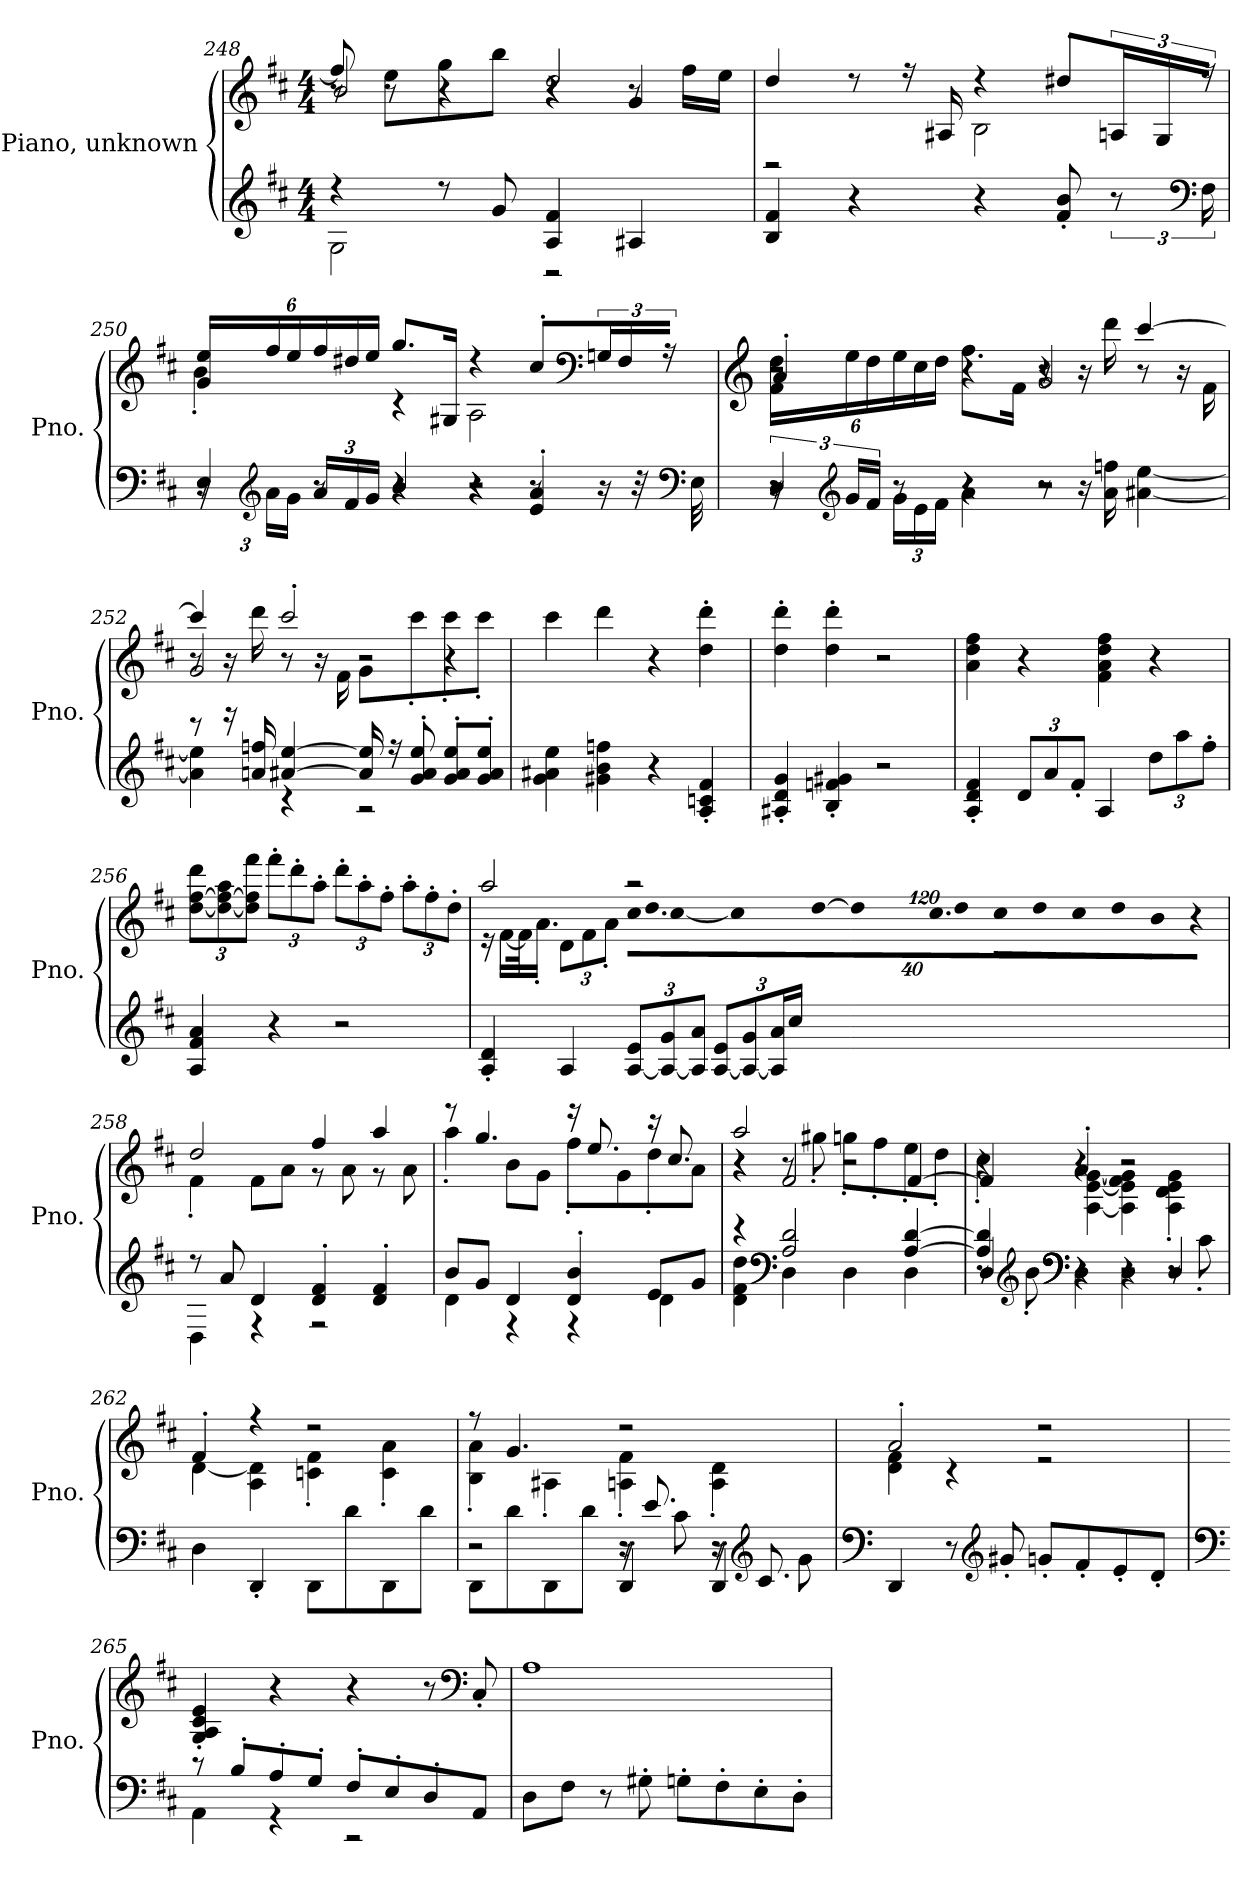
**kern	**kern
*part1	*part1
*staff2	*staff1
*I"Piano, unknown	*
*I'Pno.	*
*clefG2	*clefG2
*k[f#c#]	*k[f#c#]
*M4/4	*M4/4
=248	=248
*^	*^
*	*	*	*^
4r	2G\	8ff#/]	8r	2b/
.	.	8r	8ee\L	.
8r	.	4r	8gg\	.
8g/	.	.	8bb\J	.
4A/ 4f#/	2r	2dd/	4r	4r
4A#X/	.	.	8r	4g/
.	.	.	16ff#\LL	.
.	.	.	16ee\JJ	.
*v	*v	*	*	*
*	*	*v	*v
!!LO:LB:g=z
=249	=249	=249
4B/ 4f#/	4dd/	2r
4r	8r	.
.	16r	.
.	16A#X/	.
4r	4r	2B\
8f#/' 8b/'	8dd#X'/L	.
12r	24An/L	.
.	24G/JJ	.
*clefF4	*	*
24F#\	24r	.
=250	=250	=250
*^	*	*
*	*^	*	*
*	*	*	*Xbrackettup	*
8r	24r	4E/	24g/ 24ee/LL	4b'\
*clefG2	*	*	*	*
.	24a\LL	.	24ff#/	.
.	24g\JJ	.	24ee/	.
*Xbrackettup	*	*	*	*
24a/LL	8r	.	24ff#/	.
24f#/	.	.	24dd#X/	.
24g/JJ	.	.	24ee/JJ	.
4b/	4r	4r	8.gg/L	4r
.	.	.	16G#X/Jk	.
4r	4r	2r	4r	2A\
4e/' 4a/'	8r	.	8cc#'/L	.
*	*	*	*clefF4	*
*	*	*	*brackettup	*
.	16r	.	24Gn/L	.
.	.	.	24F#/JJ	.
.	32r	.	.	.
.	.	.	24r	.
*clefF4	*	*	*	*
.	32E\	.	.	.
*	*	*	*v	*v
!!LO:PB:g=z
=251	=251	=251	=251
*	*	*	*clefG2
*	*	*	*^
*brackettup	*	*	*	*Xbrackettup
*	*	*	*	*^
24r	8r	4D/	2r	24f#\ 24dd\LL	4a'/
*clefG2	*	*	*	*	*
24g/LL	.	.	.	24ee\	.
24f#/JJ	.	.	.	24dd\	.
*	*Xbrackettup	*	*	*	*
8r	24g\LL	.	.	24ee\	.
.	24e\	.	.	24cc#\	.
.	24f#\JJ	.	.	24dd\JJ	.
4r	4a\	4r	.	8.ff#\L	4r
.	.	.	.	16f#\Jk	.
2r	8r	2r	4r	8r	2g/
.	16r	.	.	16r	.
.	16a\ 16ffn\	.	.	16ddd\	.
.	[4a#X\ [4ee\	.	[4ccc#/	8r	.
.	.	.	.	16r	.
.	.	.	.	16f#\	.
*	*v	*v	*	*	*
=252	=252	=252	=252	=252
8r	4a#\] 4ee\]	4ccc#/]	8r	2g/
16r	.	.	16r	.
16an/ 16ffn/	.	.	16ddd\	.
[4a#X/ [4ee/	4r	2ccc#'/	8r	.
.	.	.	16r	.
.	.	.	16f#\	.
16a#/] 16ee/]	2r	.	8g\L	2r
16r	.	.	.	.
8g/' 8a#/' 8ee/'	.	.	8ccc#'\	.
8g/' 8a#/' 8ee/'L	.	4r	8ccc#'\	.
8g/' 8a#/' 8ee/'J	.	.	8ccc#'\J	.
*v	*v	*	*	*
*	*v	*v	*v
=253	=253
4g\ 4a#X\ 4ee\	4ccc#\
4g#X\ 4b\ 4ffn\	4ddd\
4r	4r
4A/' 4cn/' 4f#/'	4dd\' 4ddd\'
!!LO:LB:g=z
=254	=254
4A#X/' 4d/' 4g/'	4dd\' 4ddd\'
4B/' 4fn/' 4g#X/'	4dd\' 4ddd\'
2r	2r
=255	=255
4A/' 4d/' 4f#/'	4a\ 4dd\ 4ff#\
12d/L	4r
12a/	.
12f#'/J	.
4A/	4f#\ 4a\ 4dd\ 4ff#\
12dd\L	4r
12aa\	.
12ff#'\J	.
=256	=256
4A/ 4f#/ 4a/	[12dd\ [12ff#\ 12ddd\L
.	12dd\_ 12ff#\_ 12aa\
.	12dd\] 12ff#\] 12fff#\J
4r	12fff#'\L
.	12ddd'\
.	12aa'\J
2r	12ddd'\L
.	12aa'\
.	12ff#'\J
.	12aa'\L
.	12ff#'\
.	12dd'\J
!!LO:LB:g=z
=257	=257
*	*^
4A/' 4d/'	2aa/	16r
.	.	[16f#\LL
.	.	32f#\K]
.	.	16.a'\JJ
4A/	.	12d\L
.	.	12f#\
.	.	12a'\J
!	!	!LO:N:vis=32
[12A/ 12e/L	2r	640%23cc#\LLL
!	!	!LO:N:vis=32.
.	.	1920%103dd\
12A/_ 12g/	.	.
!	!	!LO:N:vis=64
.	.	[960%17cc#\L
!	!	!LO:N:vis=64
.	.	960%17cc#\]
!	!	!LO:N:vis=64
.	.	[960%17dd\
!	!	!LO:N:vis=64
.	.	960%17dd\J]
.	.	1920ryy
!	!	!LO:N:vis=32.
.	.	1920%103cc#\
12A/] 12a/J	.	.
!	!	!LO:N:vis=32
.	.	640%23dd\JJJ
[12A/ 12e/L	.	.
.	.	24cc#\LL
.	.	24dd\
12A/_ 12g/	.	.
.	.	24cc#\
*	*	*brackettup
.	.	24dd\
24A/] 24a/L	.	.
.	.	24b\JJ
24cc#/JJ	.	.
.	.	24r
1920ryy	1920ryy	.
=258	=258	=258
*^	*	*
8r	4D\	2dd/	4f#'\
8a/	.	.	.
4d/	4r	.	8f#\L
.	.	.	8a\J
4d/' 4f#/'	2r	4ff#/	8r
.	.	.	8a\
4d/' 4f#/'	.	4aa/	8r
.	.	.	8a\
=259	=259	=259	=259
8b/L	4d\	8r	4aa'\
8g/J	.	4.gg/	.
4d/	4r	.	8b\L
.	.	.	8g\J
4d/' 4b/'	4r	16r	8ff#'\L
.	.	8.ee/	.
.	.	.	8g\
8e/L	4d\	16r	8dd'\
.	.	8.cc#/	.
8g/J	.	.	8a\J
!!LO:LB:g=z
=260	=260	=260	=260
*	*	*	*^
4r	4d\ 4f#\ 4dd\	2aa/	4r	4r
*clefF4	*	*	*	*
2A/ 2d/	4D\	.	8r	2f#/
.	.	.	8gg#X'\	.
.	4D\	2r	8ggn'\L	.
.	.	.	8ff#'\	.
[4A/ [4d/	4D\	.	8ee'\	[4f#/
.	.	.	8dd'\J	.
=261	=261	=261	=261	=261
*	*^	*	*	*
4A/] 4d/]	8r	4D/	4r	4cc#'\	4f#/]
*clefG2	*	*	*	*	*
.	8b'\	.	.	.	.
*clefF4	*	*	*	*	*
4r	4D\	4r	4a'/	[4A\ [4e\ [4g\	4r
2r	4D\	4r	2r	4A\] 4e\] 4f#\ 4g\]	2r
.	8r	4D/	.	4A\' 4d\' 4e\' 4g\'	.
.	8c#'\	.	.	.	.
*v	*v	*v	*	*	*
*	*	*v	*v
=262	=262	=262
4D\	4f#'/	[4d\
4DD'/	4r	4A\ 4d\]
8DD\L	2r	4cn\' 4f#\'
8d\	.	.
8DD\	.	4c\' 4a\'
8d\J	.	.
!!LO:LB:g=z	!!
=263	=263	=263
*^	*	*
*	*^	*	*
2r	8DD\L	2r	8r	4B\' 4a\'
.	8d\	.	4.g/	.
.	8DD\	.	.	4A#X'\
.	8d\J	.	.	.
16r	8r	4DD'/	2r	4An\' 4f#\'
8.e/	.	.	.	.
.	8c#\	.	.	.
16r	8r	4DD'/	.	4A\' 4d\'
*clefG2	*	*	*	*
8.c#/	.	.	.	.
.	8g\	.	.	.
*v	*v	*v	*	*
=264	=264	=264
*clefF4	*	*
4DD/	2a'/	4d\ 4f#\
8r	.	4r
*clefG2	*	*
8g#X'/	.	.
8gn'/L	2r	2r
8f#'/	.	.
8e'/	.	.
8d'/J	.	.
*	*v	*v
=265	=265
*clefF4	*
*^	*
8r	4AA\	4G/' 4A/' 4c#/' 4e/'
8B'/L	.	.
8A'/	4r	4r
8G'/J	.	.
8F#'/L	2r	4r
8E'/	.	.
8D'/	.	8r
*	*	*clefF4
8AA/J	.	8C#'/
*v	*v	*
!!LO:LB:g=z
=266	=266
8D\L	1A
8F#\J	.
8r	.
8G#X'\	.
8Gn'\L	.
8F#'\	.
8E'\	.
8D'\J	.
=	=
*-	*-
